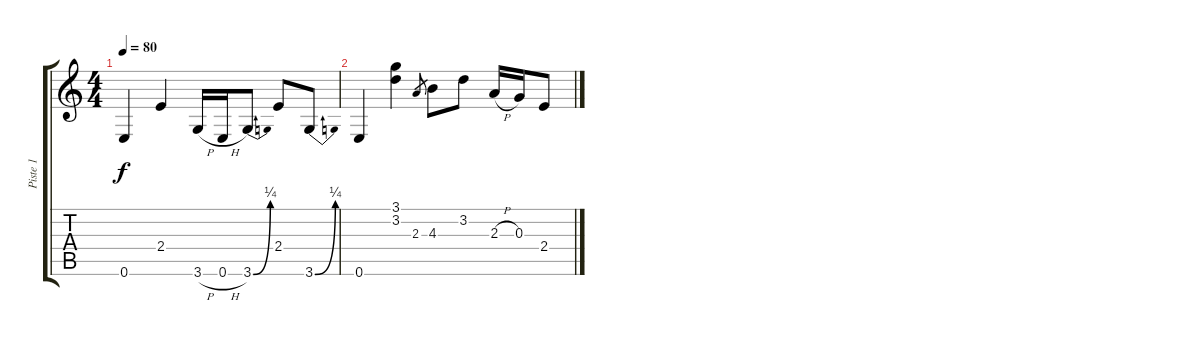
\track ("Piste 1" "Piste 1") {instrument acousticguitarsteel}
\staff {score tabs}
\tuning (E4 B3 G3 D3 A2 E2) {hide}
\ts (4 4)
\tempo 80
\clef g2
\ks c
0.6.4{dy f instrument acousticguitarsteel} 2.4.4 3.6{h}.16 0.6{h}.16 3.6{be (bend 0 0 60 1)}.8 2.4.8 3.6{be (bend 0 0 60 1)}.8 |
0.6.4 (3.1 3.2).4 2.3.8{gr} 4.3.8 3.2.8 2.3{h}.16 0.3.16 2.4.8
